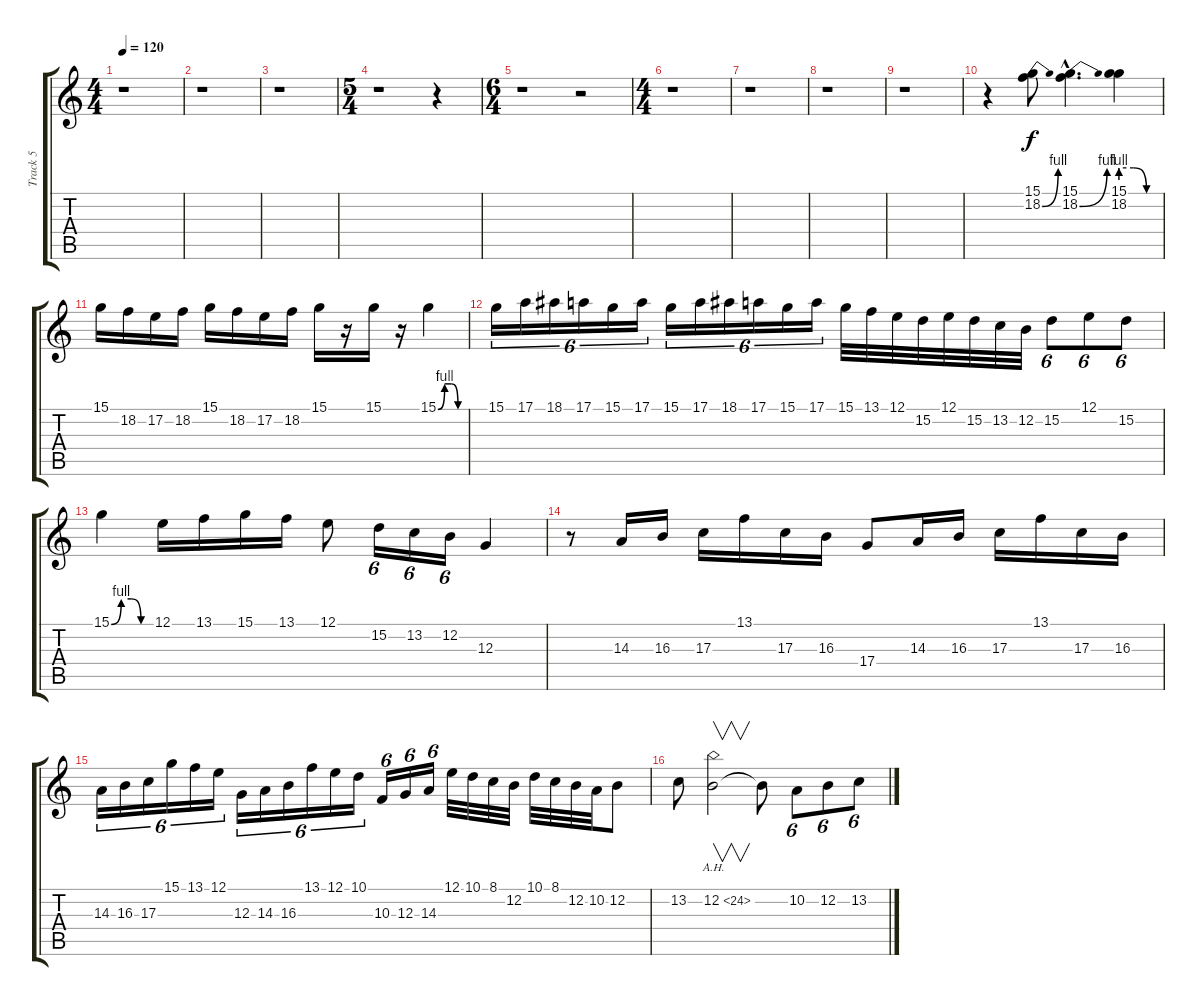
\track ("Track 5" "Track 5") {instrument lead5charang}
\staff {score tabs}
\tuning (E4 B3 G3 D3 A2 E2) {hide}
\ts (4 4)
\tempo 120
\clef g2
\ks c
r.1{dy f} |
r.1 |
r.1 |
\ts (5 4)
r.1 r.4 |
\ts (6 4)
r.1 r.2 |
\ts (4 4)
r.1 |
r.1 |
r.1 |
r.1 |
r.4{volume 15 instrument distortionguitar} (15.1 18.2{be (bend 0 0 60 4)}).8 (15.1{hac} 18.2{be (bend 0 0 60 4) hac}).4{d} (15.1 18.2{be (custom 0 4 20 4 40 0 60 0)}).4 |
15.1.16 18.2.16 17.2.16 18.2.16 15.1.16 18.2.16 17.2.16 18.2.16 15.1.16 r.16 15.1.16 r.16 15.1{be (custom 0 0 15 4 30 4 45 0 60 0)}.4 |
15.1.16{tu (6 4)} 17.1.16{tu (6 4)} 18.1.16{tu (6 4)} 17.1.16{tu (6 4)} 15.1.16{tu (6 4)} 17.1.16{tu (6 4)} 15.1.16{tu (6 4)} 17.1.16{tu (6 4)} 18.1.16{tu (6 4)} 17.1.16{tu (6 4)} 15.1.16{tu (6 4)} 17.1.16{tu (6 4)} 15.1.32 13.1.32 12.1.32 15.2.32 12.1.32 15.2.32 13.2.32 12.2.32 15.2.8{tu (6 4)} 12.1.8{tu (6 4)} 15.2.8{tu (6 4)} |
15.1{be (custom 0 0 15 4 30 4 45 0 60 0)}.4 12.1.16 13.1.16 15.1.16 13.1.16 12.1.8 15.2.16{tu (6 4)} 13.2.16{tu (6 4)} 12.2.16{tu (6 4)} 12.3.4 |
r.8 14.3.16 16.3.16 17.3.16 13.1.16 17.3.16 16.3.16 17.4.8 14.3.16 16.3.16 17.3.16 13.1.16 17.3.16 16.3.16 |
14.3.16{tu (6 4)} 16.3.16{tu (6 4)} 17.3.16{tu (6 4)} 15.1.16{tu (6 4)} 13.1.16{tu (6 4)} 12.1.16{tu (6 4)} 12.3.16{tu (6 4)} 14.3.16{tu (6 4)} 16.3.16{tu (6 4)} 13.1.16{tu (6 4)} 12.1.16{tu (6 4)} 10.1.16{tu (6 4)} 10.3.16{tu (6 4)} 12.3.16{tu (6 4)} 14.3.16{tu (6 4)} 12.1.32 10.1.32 8.1.32 12.2.32 10.1.32 8.1.32 12.2.32 10.2.32 12.2.8 |
13.2.8 12.2{ah 12}.2{v} 12.2{t}.8 10.2.8{tu (6 4)} 12.2.8{tu (6 4)} 13.2.8{tu (6 4)}
